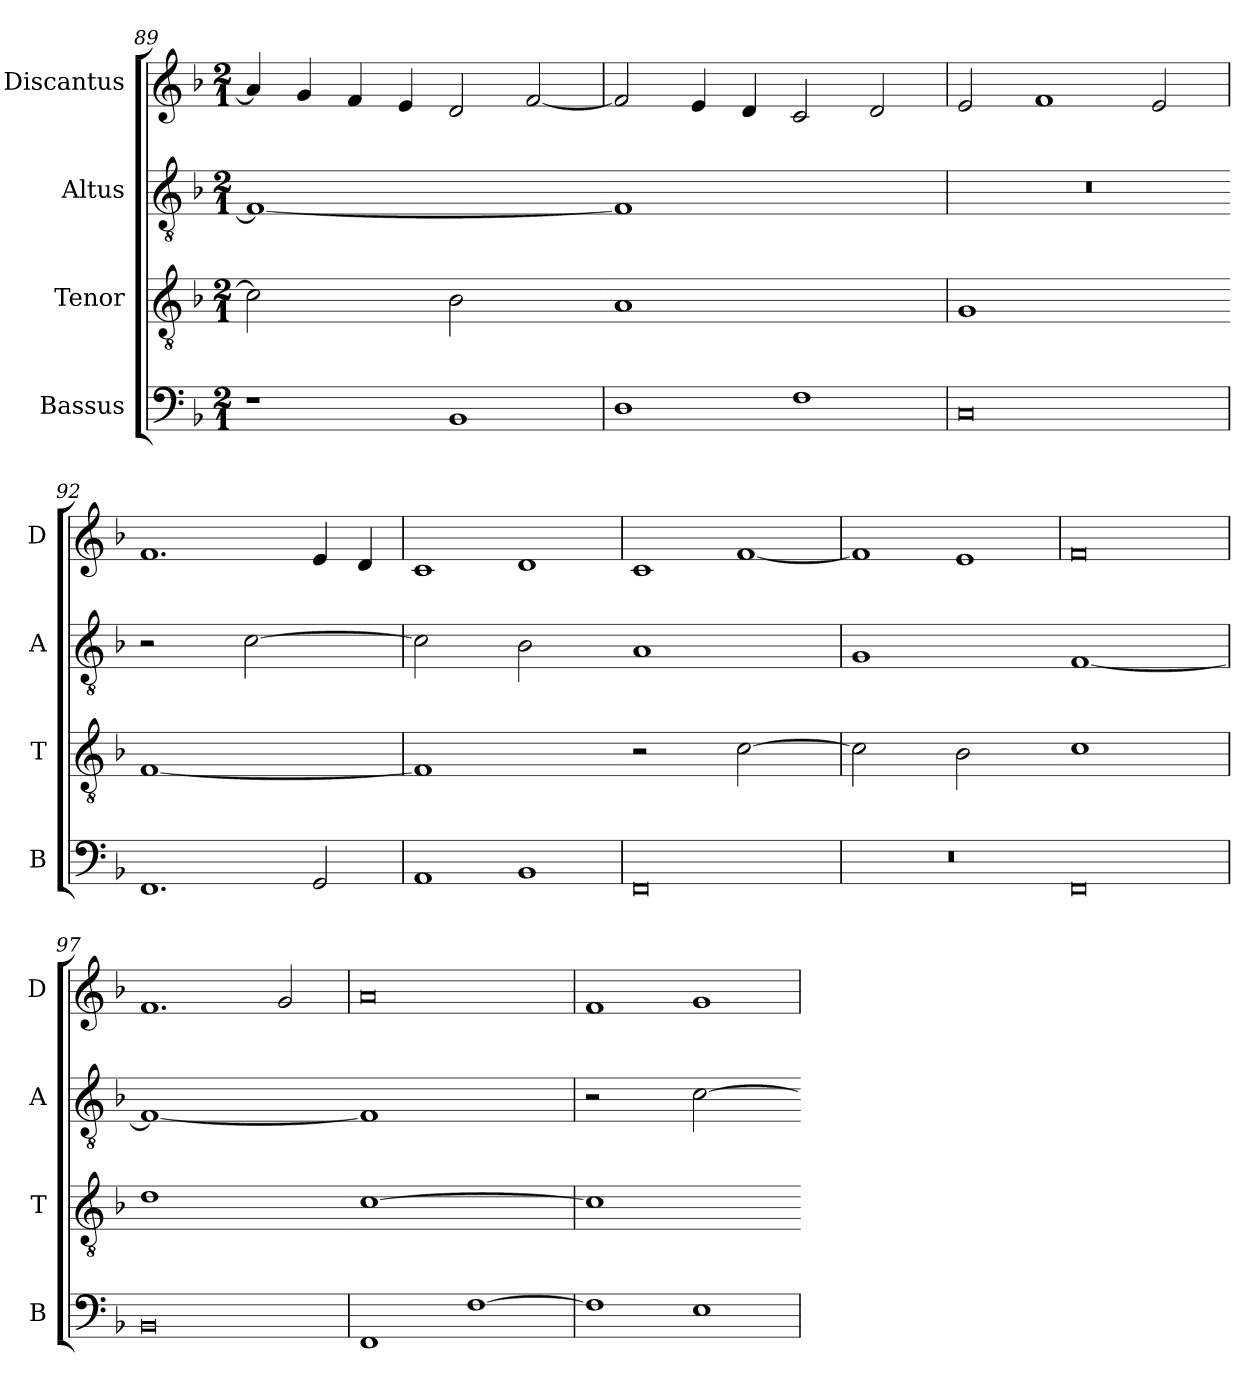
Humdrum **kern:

**kern	**kern	**kern	**kern
*part4	*part3	*part2	*part1
*staff4	*staff3	*staff2	*staff1
*I"Bassus	*I"Tenor	*I"Altus	*I"Discantus
*I'B	*I'T	*I'A	*I'D
*clefF4	*clefGv2	*clefGv2	*clefG2
*k[b-]	*k[b-]	*k[b-]	*k[b-]
*M2/1	*M2/1	*M2/1	*M2/1
=89	=89	=89	=89
!	!LO:N:vis=2	!LO:N:vis=1	!
1r	1c]	0F_	4a/]
.	.	.	4g/
.	.	.	4f/
.	.	.	4e/
!	!LO:N:vis=2	!	!
1BB-	1B-	.	2d/
.	.	.	[2f/
=90	=90-	=90-	=90
!	!LO:N:vis=1	!LO:N:vis=1	!
1D	0A	0F]	2f/]
.	.	.	4e/
.	.	.	4d/
1F	.	.	2c/
.	.	.	2d/
=91	=91	=91	=91
!	!LO:N:vis=1	!LO:N:vis=1	!
0C	0G	0r	2e/
.	.	.	1f
.	.	.	2e/
=92	=92-	=92-	=92
!	!LO:N:vis=1	!LO:N:vis=2	!
1.FF	[0F	1r	1.f
!	!	!LO:N:vis=2	!
.	.	[1c	.
2GG/	.	.	4e/
.	.	.	4d/
=93	=93	=93	=93
!	!LO:N:vis=1	!LO:N:vis=2	!
1AA	0F]	1c]	1c
!	!	!LO:N:vis=2	!
1BB-	.	1B-	1d
=94	=94-	=94-	=94
!	!LO:N:vis=2	!LO:N:vis=1	!
0FF	1r	0A	1c
!	!LO:N:vis=2	!	!
.	[1c	.	[1f
=95	=95	=95	=95
!	!LO:N:vis=2	!LO:N:vis=1	!
0r	1c]	0G	1f]
!	!LO:N:vis=2	!	!
.	1B-	.	1e
=96	=96-	=96-	=96
!	!LO:N:vis=1	!LO:N:vis=1	!
0FF	0c	[0F	0f
=97	=97	=97	=97
!	!LO:N:vis=1	!LO:N:vis=1	!
0BB-	0d	0F_	1.f
.	.	.	2g/
=98	=98-	=98-	=98
!	!LO:N:vis=1	!LO:N:vis=1	!
1FF	[0c	0F]	0a
[1F	.	.	.
=99	=99	=99	=99
!	!LO:N:vis=1	!LO:N:vis=2	!
1F]	0c]	1r	1f
!	!	!LO:N:vis=2	!
1E	.	[1c	1g
=	=-	=-	=
*-	*-	*-	*-
